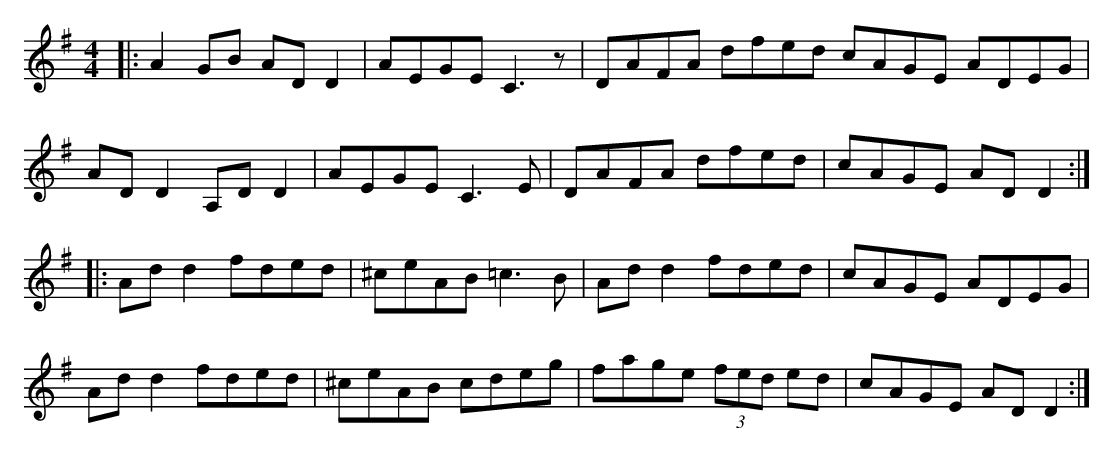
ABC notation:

X:1
M:4/4
K:Dmix
|:A2 GB AD D2|AEGE C3 z|DAFA dfed cAGE ADEG|
AD D2 A,D D2|AEGE C3 E|DAFA dfed|cAGE AD D2:|
|:Ad d2 fded|^ceAB =c3 B|Ad d2 fded|cAGE ADEG|
Ad d2 fded|^ceAB cdeg|fage (3fed ed|cAGE AD D2:|
